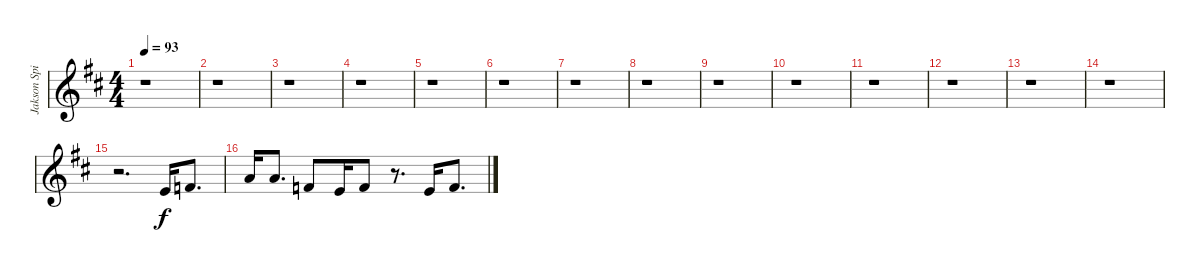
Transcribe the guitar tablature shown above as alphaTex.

\track ("Jakson Spires Vocals" "Jakson Spi") {instrument piccolo}
\staff {score}
\tuning (E4 B3 G3 D3 A2 E2) {hide}
\ts (4 4)
\tempo 93
\clef g2
\ks bminor
r.1{dy f} |
r.1 |
r.1 |
r.1 |
r.1 |
r.1 |
r.1 |
r.1 |
r.1 |
r.1 |
r.1 |
r.1 |
r.1 |
r.1 |
r.2{d} 9.3.16 10.3.8{d} |
10.2.16 10.2.8{d} 10.3.8 9.3.16 10.3.8 r.8{d} 9.3.16 10.3.8{d}
